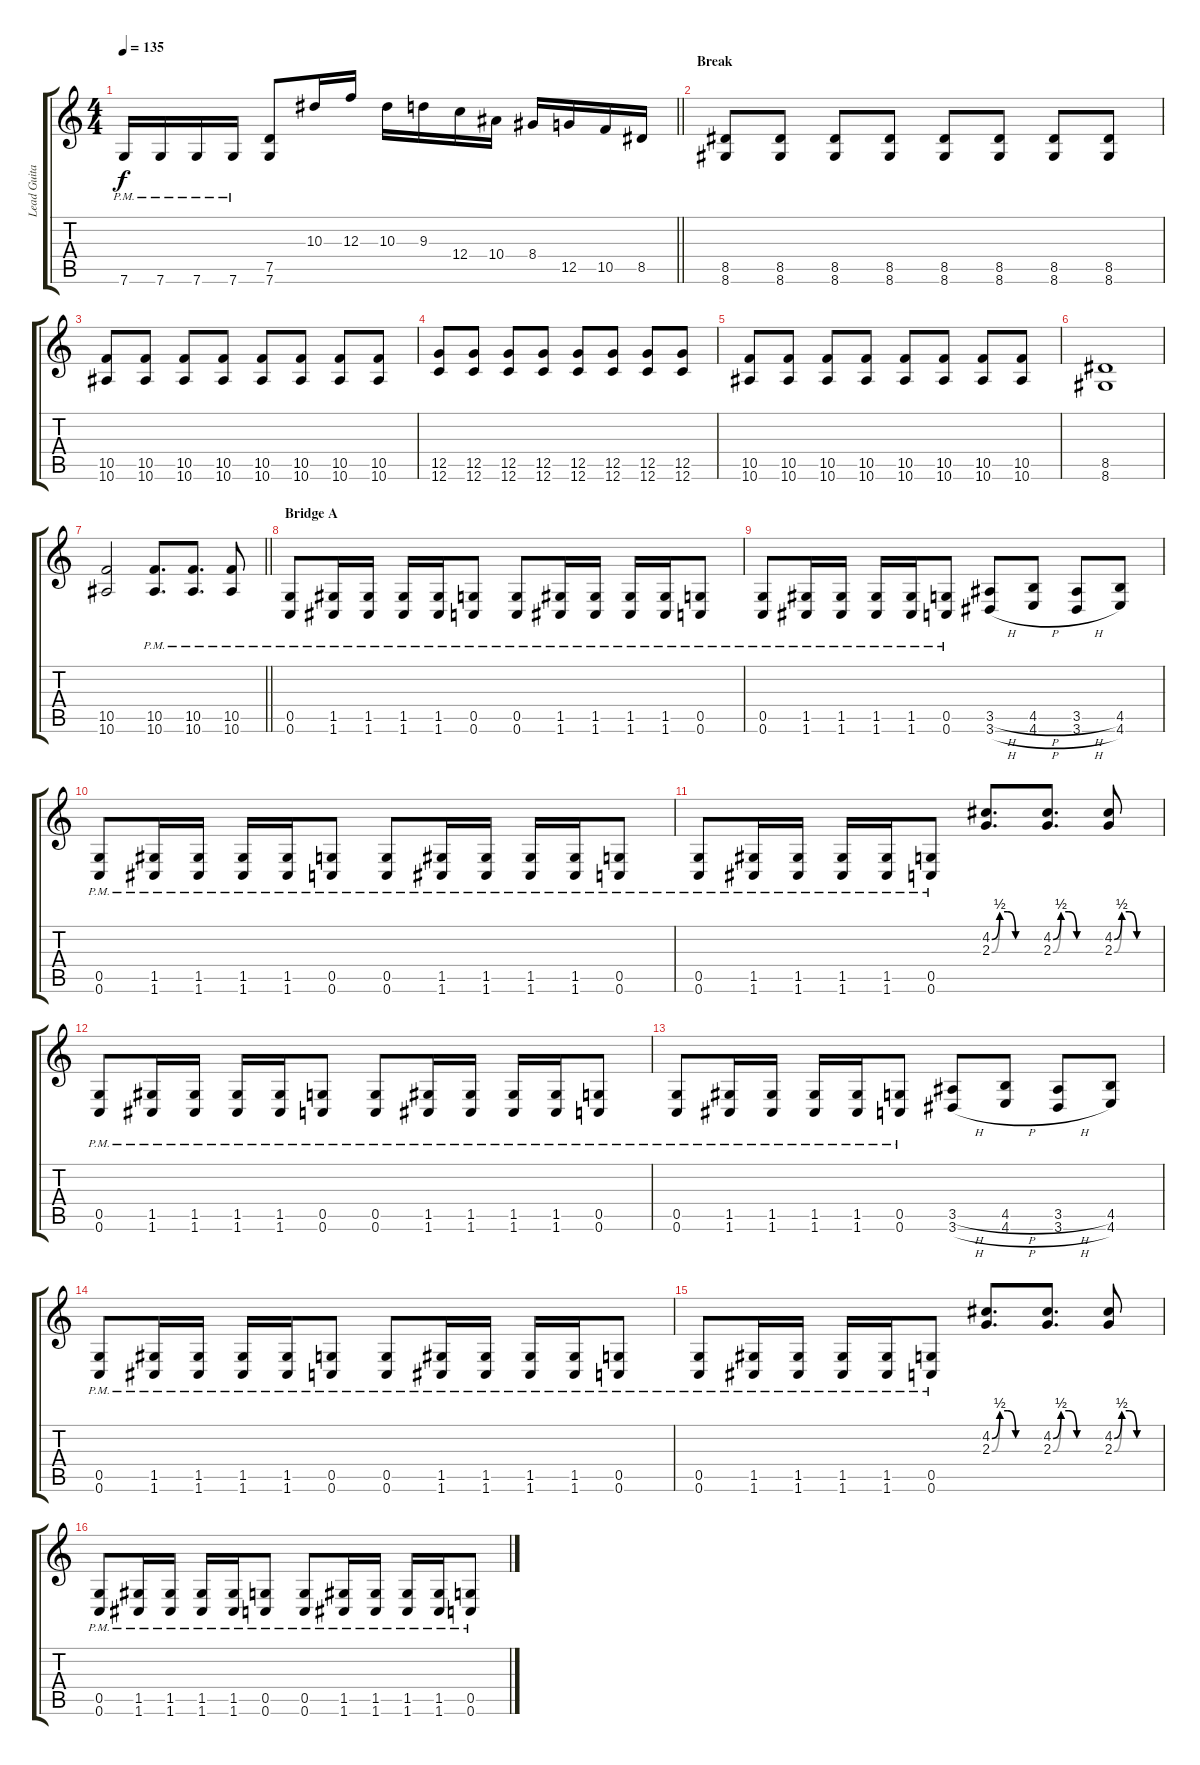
\track ("Lead Guitar" "Lead Guita") {instrument distortionguitar}
\staff {score tabs}
\tuning (D4 A3 F3 C3 G2 C2) {hide}
\ts (4 4)
\tempo 135
\clef g2
\barLineRight lightlight
\ks c
7.6{pm}.16{dy f} 7.6{pm}.16 7.6{pm}.16 7.6{pm}.16 (7.5 7.6).8 10.3.16 12.3.16 10.3.16 9.3.16 12.4.16 10.4.16 8.4.16 12.5.16 10.5.16 8.5.16 |
\section ("" "Break")
(8.5 8.6).8 (8.5 8.6).8 (8.5 8.6).8 (8.5 8.6).8 (8.5 8.6).8 (8.5 8.6).8 (8.5 8.6).8 (8.5 8.6).8 |
(10.5 10.6).8 (10.5 10.6).8 (10.5 10.6).8 (10.5 10.6).8 (10.5 10.6).8 (10.5 10.6).8 (10.5 10.6).8 (10.5 10.6).8 |
(12.5 12.6).8 (12.5 12.6).8 (12.5 12.6).8 (12.5 12.6).8 (12.5 12.6).8 (12.5 12.6).8 (12.5 12.6).8 (12.5 12.6).8 |
(10.5 10.6).8 (10.5 10.6).8 (10.5 10.6).8 (10.5 10.6).8 (10.5 10.6).8 (10.5 10.6).8 (10.5 10.6).8 (10.5 10.6).8 |
(8.5 8.6).1 |
\barLineRight lightlight
(10.5 10.6).2 (10.5{pm} 10.6{pm}).8{d} (10.5{pm} 10.6{pm}).8{d} (10.5{pm} 10.6{pm}).8 |
\section ("" "Bridge A")
(0.5{pm} 0.6{pm}).8 (1.5{pm} 1.6{pm}).16 (1.5{pm} 1.6{pm}).16 (1.5{pm} 1.6{pm}).16 (1.5{pm} 1.6{pm}).16 (0.5{pm} 0.6{pm}).8 (0.5{pm} 0.6{pm}).8 (1.5{pm} 1.6{pm}).16 (1.5{pm} 1.6{pm}).16 (1.5{pm} 1.6{pm}).16 (1.5{pm} 1.6{pm}).16 (0.5{pm} 0.6{pm}).8 |
(0.5{pm} 0.6{pm}).8 (1.5{pm} 1.6{pm}).16 (1.5{pm} 1.6{pm}).16 (1.5{pm} 1.6{pm}).16 (1.5{pm} 1.6{pm}).16 (0.5{pm} 0.6{pm}).8 (3.5{h} 3.6{h}).8 (4.5{h} 4.6{h}).8 (3.5{h} 3.6{h}).8 (4.5 4.6).8 |
(0.5{pm} 0.6{pm}).8 (1.5{pm} 1.6{pm}).16 (1.5{pm} 1.6{pm}).16 (1.5{pm} 1.6{pm}).16 (1.5{pm} 1.6{pm}).16 (0.5{pm} 0.6{pm}).8 (0.5{pm} 0.6{pm}).8 (1.5{pm} 1.6{pm}).16 (1.5{pm} 1.6{pm}).16 (1.5{pm} 1.6{pm}).16 (1.5{pm} 1.6{pm}).16 (0.5{pm} 0.6{pm}).8 |
(0.5{pm} 0.6{pm}).8 (1.5{pm} 1.6{pm}).16 (1.5{pm} 1.6{pm}).16 (1.5{pm} 1.6{pm}).16 (1.5{pm} 1.6{pm}).16 (0.5{pm} 0.6{pm}).8 (4.2{be (custom 0 0 10 2 20 2 30 0 60 0)} 2.3{be (custom 0 0 10 2 20 2 30 0 60 0)}).8{d} (4.2{be (custom 0 0 10 2 20 2 30 0 60 0)} 2.3{be (custom 0 0 10 2 20 2 30 0 60 0)}).8{d} (4.2{be (custom 0 0 10 2 20 2 30 0 60 0)} 2.3{be (custom 0 0 10 2 20 2 30 0 60 0)}).8 |
(0.5{pm} 0.6{pm}).8 (1.5{pm} 1.6{pm}).16 (1.5{pm} 1.6{pm}).16 (1.5{pm} 1.6{pm}).16 (1.5{pm} 1.6{pm}).16 (0.5{pm} 0.6{pm}).8 (0.5{pm} 0.6{pm}).8 (1.5{pm} 1.6{pm}).16 (1.5{pm} 1.6{pm}).16 (1.5{pm} 1.6{pm}).16 (1.5{pm} 1.6{pm}).16 (0.5{pm} 0.6{pm}).8 |
(0.5{pm} 0.6{pm}).8 (1.5{pm} 1.6{pm}).16 (1.5{pm} 1.6{pm}).16 (1.5{pm} 1.6{pm}).16 (1.5{pm} 1.6{pm}).16 (0.5{pm} 0.6{pm}).8 (3.5{h} 3.6{h}).8 (4.5{h} 4.6{h}).8 (3.5{h} 3.6{h}).8 (4.5 4.6).8 |
(0.5{pm} 0.6{pm}).8 (1.5{pm} 1.6{pm}).16 (1.5{pm} 1.6{pm}).16 (1.5{pm} 1.6{pm}).16 (1.5{pm} 1.6{pm}).16 (0.5{pm} 0.6{pm}).8 (0.5{pm} 0.6{pm}).8 (1.5{pm} 1.6{pm}).16 (1.5{pm} 1.6{pm}).16 (1.5{pm} 1.6{pm}).16 (1.5{pm} 1.6{pm}).16 (0.5{pm} 0.6{pm}).8 |
(0.5{pm} 0.6{pm}).8 (1.5{pm} 1.6{pm}).16 (1.5{pm} 1.6{pm}).16 (1.5{pm} 1.6{pm}).16 (1.5{pm} 1.6{pm}).16 (0.5{pm} 0.6{pm}).8 (4.2{be (custom 0 0 10 2 20 2 30 0 60 0)} 2.3{be (custom 0 0 10 2 20 2 30 0 60 0)}).8{d} (4.2{be (custom 0 0 10 2 20 2 30 0 60 0)} 2.3{be (custom 0 0 10 2 20 2 30 0 60 0)}).8{d} (4.2{be (custom 0 0 10 2 20 2 30 0 60 0)} 2.3{be (custom 0 0 10 2 20 2 30 0 60 0)}).8 |
(0.5{pm} 0.6{pm}).8 (1.5{pm} 1.6{pm}).16 (1.5{pm} 1.6{pm}).16 (1.5{pm} 1.6{pm}).16 (1.5{pm} 1.6{pm}).16 (0.5{pm} 0.6{pm}).8 (0.5{pm} 0.6{pm}).8 (1.5{pm} 1.6{pm}).16 (1.5{pm} 1.6{pm}).16 (1.5{pm} 1.6{pm}).16 (1.5{pm} 1.6{pm}).16 (0.5{pm} 0.6{pm}).8
